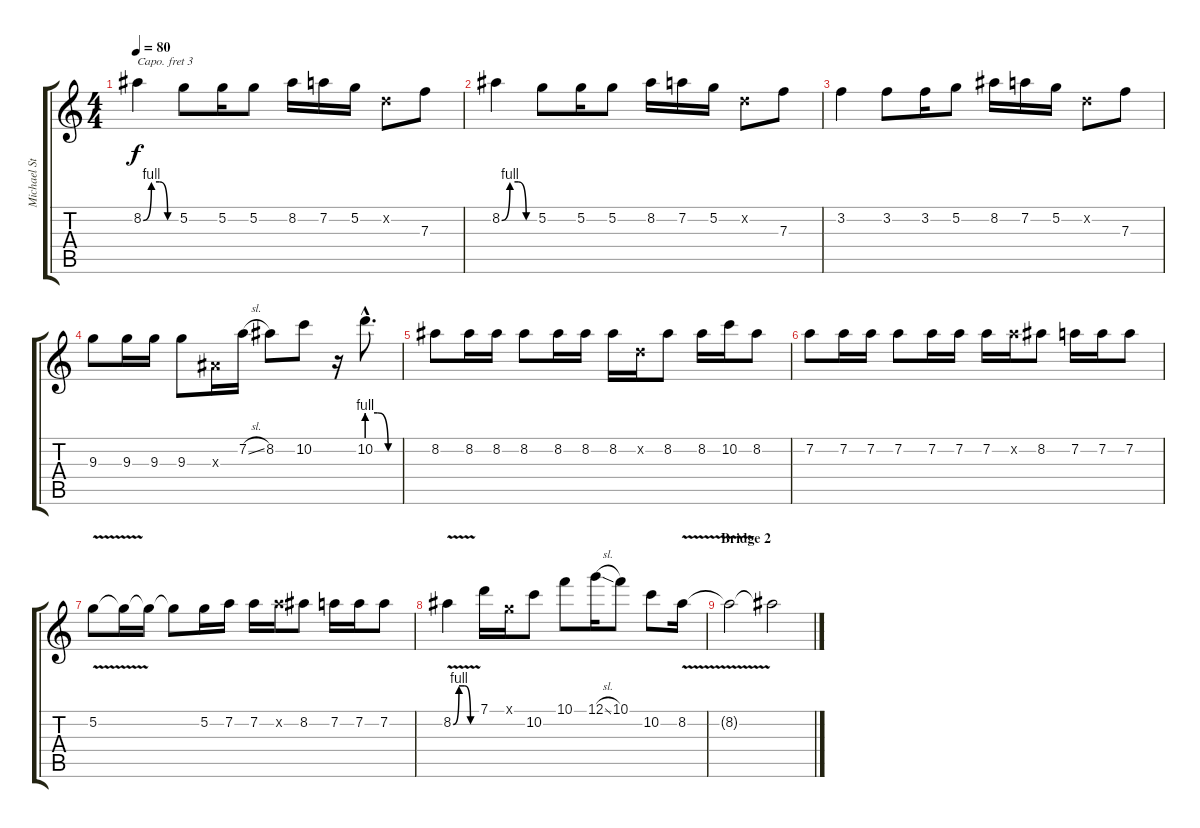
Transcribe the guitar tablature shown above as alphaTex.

\track ("Michael Stapel (2)" "Michael St") {instrument overdrivenguitar}
\staff {score tabs}
\capo 3
\tuning (E4 B3 G3 D3 A2 E2) {hide}
\ts (4 4)
\tempo 80
\clef g2
\ks c
8.2{be (custom 0 0 15 4 30 4 45 0 60 0)}.4{dy f} 5.2.8 5.2.16 5.2.8 8.2.16 7.2.16 5.2.16 0.2{x}.8 7.3.8 |
8.2{be (custom 0 0 15 4 30 4 45 0 60 0)}.4 5.2.8 5.2.16 5.2.8 8.2.16 7.2.16 5.2.16 0.2{x}.8 7.3.8 |
3.2.4 3.2.8 3.2.16 5.2.8 8.2.16 7.2.16 5.2.16 0.2{x}.8 7.3.8 |
9.3.8 9.3.16 9.3.16 9.3.8 0.3{x}.16 7.2{sl}.16 8.2.8 10.2.8 r.16 10.2{be (custom 0 4 20 4 40 0 60 0) hac}.8{d} |
8.2.8 8.2.16 8.2.16 8.2.8 8.2.16 8.2.16 8.2.16 0.2{x}.16 8.2.8 8.2.16 10.2.16 8.2.8 |
7.2.8 7.2.16 7.2.16 7.2.8 7.2.16 7.2.16 7.2.16 7.2{x}.16 8.2.8 7.2.16 7.2.16 7.2.8 |
5.2{v}.8 5.2{t}.16 5.2{t}.16 5.2{t}.8 5.2.16 7.2.16 7.2.16 7.2{x}.16 8.2.8 7.2.16 7.2.16 7.2.8 |
8.2{be (custom 0 0 15 4 30 4 45 0 60 0) v}.4 7.1.16 0.1{x}.16 10.2.8 10.1.8 12.1{sl}.16 10.1.8 10.2.8 8.2{v}.16{volume 0} |
\section ("" "Bridge 2")
8.2{t}.2 8.2{t}.2
